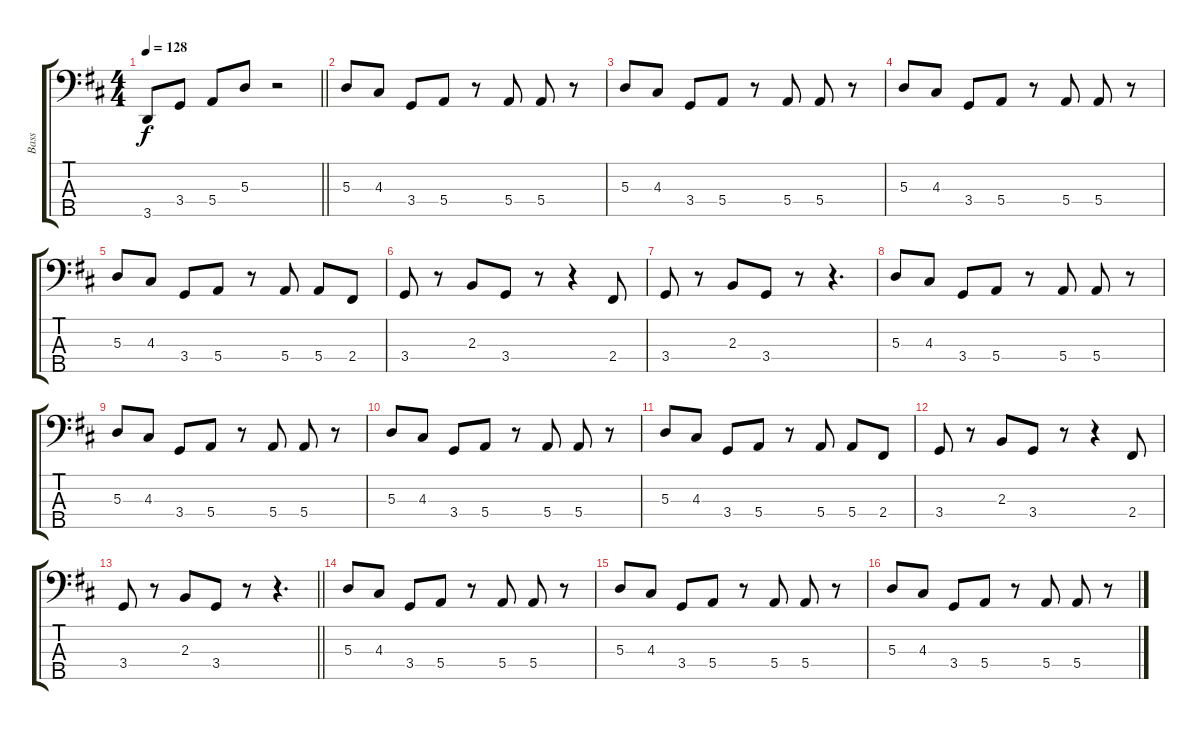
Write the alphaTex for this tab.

\track ("Bass" "Bass") {instrument electricbasspick}
\staff {score tabs}
\tuning (G2 D2 A1 E1 B0) {hide}
\ts (4 4)
\tempo 128
\clef f4
\barLineRight lightlight
\ks d
3.5.8{dy f} 3.4.8 5.4.8 5.3.8 r.2 |
5.3.8 4.3.8 3.4.8 5.4.8 r.8 5.4.8 5.4.8 r.8 |
5.3.8 4.3.8 3.4.8 5.4.8 r.8 5.4.8 5.4.8 r.8 |
5.3.8 4.3.8 3.4.8 5.4.8 r.8 5.4.8 5.4.8 r.8 |
5.3.8 4.3.8 3.4.8 5.4.8 r.8 5.4.8 5.4.8 2.4.8 |
3.4.8 r.8 2.3.8 3.4.8 r.8 r.4 2.4.8 |
3.4.8 r.8 2.3.8 3.4.8 r.8 r.4{d} |
5.3.8 4.3.8 3.4.8 5.4.8 r.8 5.4.8 5.4.8 r.8 |
5.3.8 4.3.8 3.4.8 5.4.8 r.8 5.4.8 5.4.8 r.8 |
5.3.8 4.3.8 3.4.8 5.4.8 r.8 5.4.8 5.4.8 r.8 |
5.3.8 4.3.8 3.4.8 5.4.8 r.8 5.4.8 5.4.8 2.4.8 |
3.4.8 r.8 2.3.8 3.4.8 r.8 r.4 2.4.8 |
\barLineRight lightlight
3.4.8 r.8 2.3.8 3.4.8 r.8 r.4{d} |
5.3.8 4.3.8 3.4.8 5.4.8 r.8 5.4.8 5.4.8 r.8 |
5.3.8 4.3.8 3.4.8 5.4.8 r.8 5.4.8 5.4.8 r.8 |
5.3.8 4.3.8 3.4.8 5.4.8 r.8 5.4.8 5.4.8 r.8
